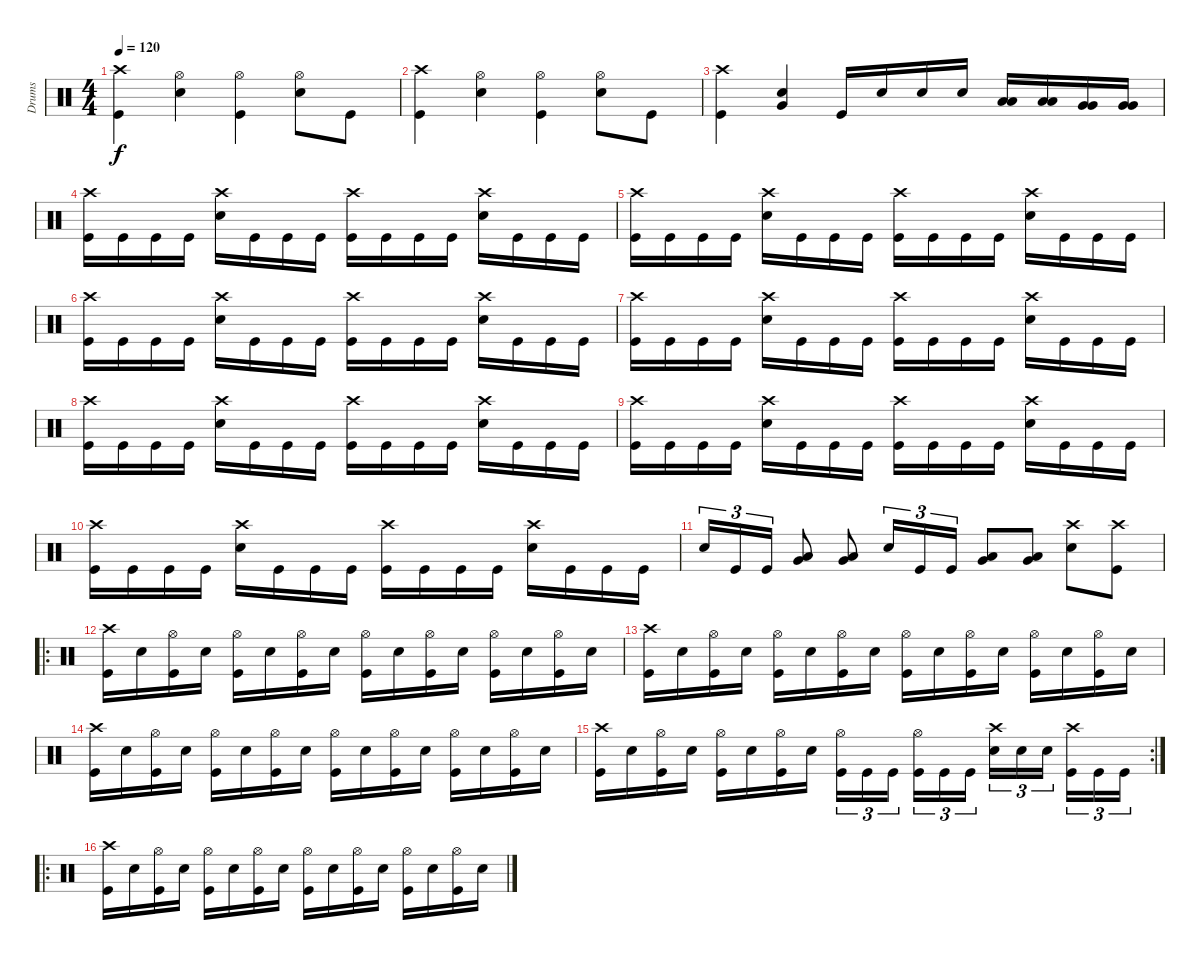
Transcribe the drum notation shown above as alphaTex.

\track ("Drums" "Drums") {instrument percussion}
\staff {score}
\articulation defaults
\ts (4 4)
\tempo 120
\clef neutral
\ks c
("Crash high (hit)" "Kick (hit)").4{dy f} ("Hi-Hat (open)" "Electric Snare (hit)").4 ("Hi-Hat (open)" "Kick (hit)").4 ("Hi-Hat (open)" "Electric Snare (hit)").8 "Kick (hit)".8 |
("Crash high (hit)" "Kick (hit)").4 ("Hi-Hat (open)" "Electric Snare (hit)").4 ("Hi-Hat (open)" "Kick (hit)").4 ("Hi-Hat (open)" "Electric Snare (hit)").8 "Kick (hit)".8 |
("Crash high (hit)" "Kick (hit)").4 ("Very Low Tom (hit)" "Electric Snare (hit)").4 "Kick (hit)".16 "Electric Snare (hit)".16 "Electric Snare (hit)".16 "Electric Snare (hit)".16 ("Low Tom (hit)" "Low Tom (hit)").16 ("Low Tom (hit)" "Low Tom (hit)").16 ("Very Low Tom (hit)" "Very Low Tom (hit)").16 ("Very Low Tom (hit)" "Very Low Tom (hit)").16 |
("Crash high (hit)" "Kick (hit)").16 "Kick (hit)".16 "Kick (hit)".16 "Kick (hit)".16 ("Crash high (hit)" "Electric Snare (hit)").16 "Kick (hit)".16 "Kick (hit)".16 "Kick (hit)".16 ("Crash high (hit)" "Kick (hit)").16 "Kick (hit)".16 "Kick (hit)".16 "Kick (hit)".16 ("Crash high (hit)" "Electric Snare (hit)").16 "Kick (hit)".16 "Kick (hit)".16 "Kick (hit)".16 |
("Crash high (hit)" "Kick (hit)").16 "Kick (hit)".16 "Kick (hit)".16 "Kick (hit)".16 ("Crash high (hit)" "Electric Snare (hit)").16 "Kick (hit)".16 "Kick (hit)".16 "Kick (hit)".16 ("Crash high (hit)" "Kick (hit)").16 "Kick (hit)".16 "Kick (hit)".16 "Kick (hit)".16 ("Crash high (hit)" "Electric Snare (hit)").16 "Kick (hit)".16 "Kick (hit)".16 "Kick (hit)".16 |
("Crash high (hit)" "Kick (hit)").16 "Kick (hit)".16 "Kick (hit)".16 "Kick (hit)".16 ("Crash high (hit)" "Electric Snare (hit)").16 "Kick (hit)".16 "Kick (hit)".16 "Kick (hit)".16 ("Crash high (hit)" "Kick (hit)").16 "Kick (hit)".16 "Kick (hit)".16 "Kick (hit)".16 ("Crash high (hit)" "Electric Snare (hit)").16 "Kick (hit)".16 "Kick (hit)".16 "Kick (hit)".16 |
("Crash high (hit)" "Kick (hit)").16 "Kick (hit)".16 "Kick (hit)".16 "Kick (hit)".16 ("Crash high (hit)" "Electric Snare (hit)").16 "Kick (hit)".16 "Kick (hit)".16 "Kick (hit)".16 ("Crash high (hit)" "Kick (hit)").16 "Kick (hit)".16 "Kick (hit)".16 "Kick (hit)".16 ("Crash high (hit)" "Electric Snare (hit)").16 "Kick (hit)".16 "Kick (hit)".16 "Kick (hit)".16 |
("Crash high (hit)" "Kick (hit)").16 "Kick (hit)".16 "Kick (hit)".16 "Kick (hit)".16 ("Crash high (hit)" "Electric Snare (hit)").16 "Kick (hit)".16 "Kick (hit)".16 "Kick (hit)".16 ("Crash high (hit)" "Kick (hit)").16 "Kick (hit)".16 "Kick (hit)".16 "Kick (hit)".16 ("Crash high (hit)" "Electric Snare (hit)").16 "Kick (hit)".16 "Kick (hit)".16 "Kick (hit)".16 |
("Crash high (hit)" "Kick (hit)").16 "Kick (hit)".16 "Kick (hit)".16 "Kick (hit)".16 ("Crash high (hit)" "Electric Snare (hit)").16 "Kick (hit)".16 "Kick (hit)".16 "Kick (hit)".16 ("Crash high (hit)" "Kick (hit)").16 "Kick (hit)".16 "Kick (hit)".16 "Kick (hit)".16 ("Crash high (hit)" "Electric Snare (hit)").16 "Kick (hit)".16 "Kick (hit)".16 "Kick (hit)".16 |
("Crash high (hit)" "Kick (hit)").16 "Kick (hit)".16 "Kick (hit)".16 "Kick (hit)".16 ("Crash high (hit)" "Electric Snare (hit)").16 "Kick (hit)".16 "Kick (hit)".16 "Kick (hit)".16 ("Crash high (hit)" "Kick (hit)").16 "Kick (hit)".16 "Kick (hit)".16 "Kick (hit)".16 ("Crash high (hit)" "Electric Snare (hit)").16 "Kick (hit)".16 "Kick (hit)".16 "Kick (hit)".16 |
"Electric Snare (hit)".16{tu (3 2)} "Kick (hit)".16{tu (3 2)} "Kick (hit)".16{tu (3 2)} ("Low Tom (hit)" "Very Low Tom (hit)").8 ("Low Tom (hit)" "Very Low Tom (hit)").8 "Electric Snare (hit)".16{tu (3 2)} "Kick (hit)".16{tu (3 2)} "Kick (hit)".16{tu (3 2)} ("Low Tom (hit)" "Very Low Tom (hit)").8 ("Low Tom (hit)" "Very Low Tom (hit)").8 ("Crash high (hit)" "Electric Snare (hit)").8 ("Crash high (hit)" "Kick (hit)").8 |
\ro
("Crash high (hit)" "Kick (hit)").16 "Electric Snare (hit)".16 ("Hi-Hat (open)" "Kick (hit)").16 "Electric Snare (hit)".16 ("Hi-Hat (open)" "Kick (hit)").16 "Electric Snare (hit)".16 ("Hi-Hat (open)" "Kick (hit)").16 "Electric Snare (hit)".16 ("Hi-Hat (open)" "Kick (hit)").16 "Electric Snare (hit)".16 ("Hi-Hat (open)" "Kick (hit)").16 "Electric Snare (hit)".16 ("Hi-Hat (open)" "Kick (hit)").16 "Electric Snare (hit)".16 ("Hi-Hat (open)" "Kick (hit)").16 "Electric Snare (hit)".16 |
("Crash high (hit)" "Kick (hit)").16 "Electric Snare (hit)".16 ("Hi-Hat (open)" "Kick (hit)").16 "Electric Snare (hit)".16 ("Hi-Hat (open)" "Kick (hit)").16 "Electric Snare (hit)".16 ("Hi-Hat (open)" "Kick (hit)").16 "Electric Snare (hit)".16 ("Hi-Hat (open)" "Kick (hit)").16 "Electric Snare (hit)".16 ("Hi-Hat (open)" "Kick (hit)").16 "Electric Snare (hit)".16 ("Hi-Hat (open)" "Kick (hit)").16 "Electric Snare (hit)".16 ("Hi-Hat (open)" "Kick (hit)").16 "Electric Snare (hit)".16 |
("Crash high (hit)" "Kick (hit)").16 "Electric Snare (hit)".16 ("Hi-Hat (open)" "Kick (hit)").16 "Electric Snare (hit)".16 ("Hi-Hat (open)" "Kick (hit)").16 "Electric Snare (hit)".16 ("Hi-Hat (open)" "Kick (hit)").16 "Electric Snare (hit)".16 ("Hi-Hat (open)" "Kick (hit)").16 "Electric Snare (hit)".16 ("Hi-Hat (open)" "Kick (hit)").16 "Electric Snare (hit)".16 ("Hi-Hat (open)" "Kick (hit)").16 "Electric Snare (hit)".16 ("Hi-Hat (open)" "Kick (hit)").16 "Electric Snare (hit)".16 |
\rc 2
("Crash high (hit)" "Kick (hit)").16 "Electric Snare (hit)".16 ("Hi-Hat (open)" "Kick (hit)").16 "Electric Snare (hit)".16 ("Hi-Hat (open)" "Kick (hit)").16 "Electric Snare (hit)".16 ("Hi-Hat (open)" "Kick (hit)").16 "Electric Snare (hit)".16 ("Hi-Hat (open)" "Kick (hit)").16{tu (3 2)} "Kick (hit)".16{tu (3 2)} "Kick (hit)".16{tu (3 2)} ("Hi-Hat (open)" "Kick (hit)").16{tu (3 2)} "Kick (hit)".16{tu (3 2)} "Kick (hit)".16{tu (3 2)} ("Crash high (hit)" "Electric Snare (hit)").16{tu (3 2)} "Electric Snare (hit)".16{tu (3 2)} "Electric Snare (hit)".16{tu (3 2)} ("Crash high (hit)" "Kick (hit)").16{tu (3 2)} "Kick (hit)".16{tu (3 2)} "Kick (hit)".16{tu (3 2)} |
\ro
("Crash high (hit)" "Kick (hit)").16 "Electric Snare (hit)".16 ("Hi-Hat (open)" "Kick (hit)").16 "Electric Snare (hit)".16 ("Hi-Hat (open)" "Kick (hit)").16 "Electric Snare (hit)".16 ("Hi-Hat (open)" "Kick (hit)").16 "Electric Snare (hit)".16 ("Hi-Hat (open)" "Kick (hit)").16 "Electric Snare (hit)".16 ("Hi-Hat (open)" "Kick (hit)").16 "Electric Snare (hit)".16 ("Hi-Hat (open)" "Kick (hit)").16 "Electric Snare (hit)".16 ("Hi-Hat (open)" "Kick (hit)").16 "Electric Snare (hit)".16
